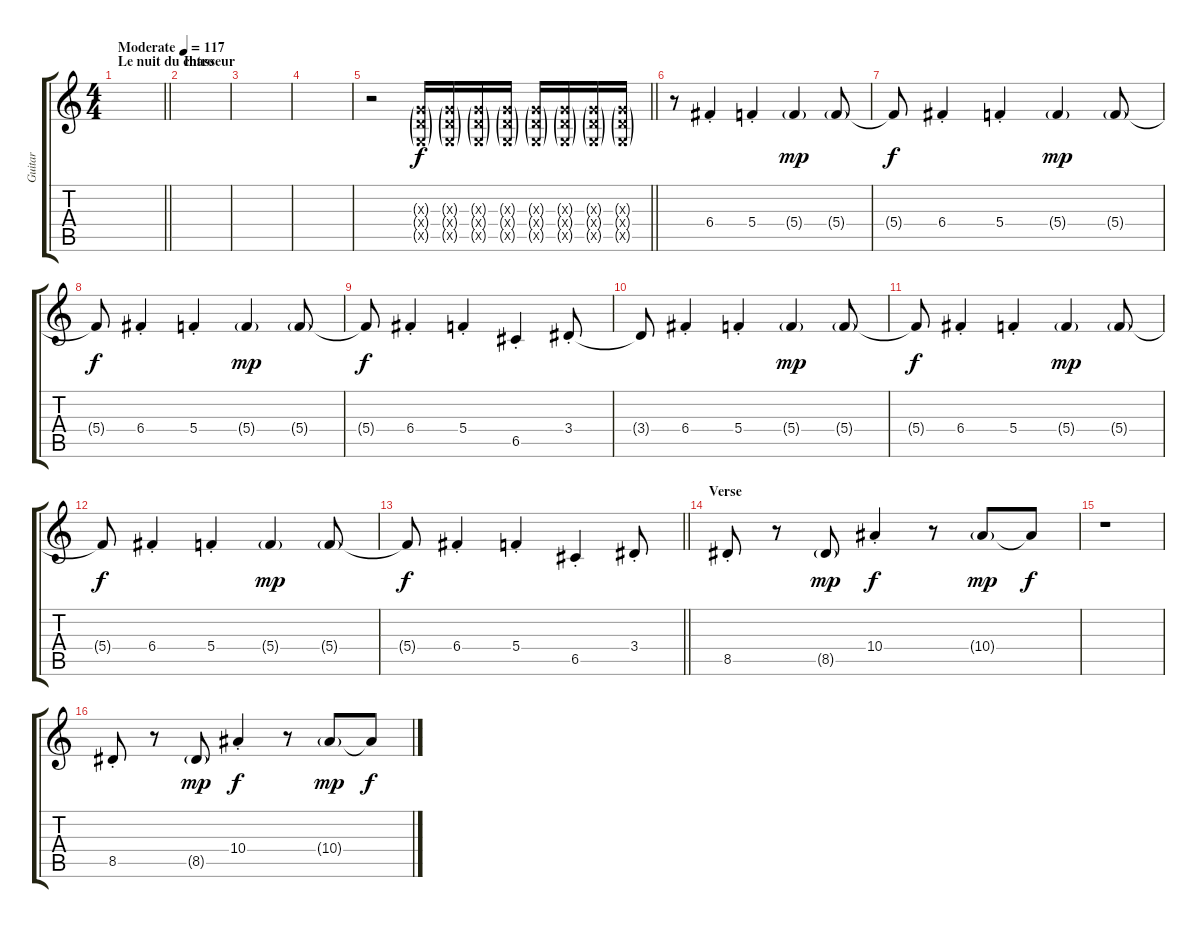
\track ("Guitar" "Guitar") {instrument distortionguitar}
\staff {score tabs}
\tuning (D4 A3 F3 C3 G2 C2) {hide}
\ts (4 4)
\section ("" "Le nuit du chasseur")
\tempo (117 "Moderate")
\clef g2
\barLineRight lightlight
\ks c
|
\section ("" "Intro")
|
|
|
\barLineRight lightlight
r.2 (2.3{g x} 2.4{g x} 0.5{g x}).16 (2.3{g x} 2.4{g x} 0.5{g x}).16 (2.3{g x} 2.4{g x} 0.5{g x}).16 (2.3{g x} 2.4{g x} 0.5{g x}).16 (2.3{g x} 2.4{g x} 0.5{g x}).16 (2.3{g x} 2.4{g x} 0.5{g x}).16 (2.3{g x} 2.4{g x} 0.5{g x}).16 (2.3{g x} 2.4{g x} 0.5{g x}).16 |
r.8 6.4{st}.4 5.4{st}.4 5.4{g}.4{dy mp} 5.4{g}.8 |
5.4{t}.8{dy f} 6.4{st}.4 5.4{st}.4 5.4{g}.4{dy mp} 5.4{g}.8 |
5.4{t}.8{dy f} 6.4{st}.4 5.4{st}.4 5.4{g}.4{dy mp} 5.4{g}.8 |
5.4{t}.8{dy f} 6.4{st}.4 5.4{st}.4 6.5{st}.4 3.4{st}.8 |
3.4{t}.8 6.4{st}.4 5.4{st}.4 5.4{g}.4{dy mp} 5.4{g}.8 |
5.4{t}.8{dy f} 6.4{st}.4 5.4{st}.4 5.4{g}.4{dy mp} 5.4{g}.8 |
5.4{t}.8{dy f} 6.4{st}.4 5.4{st}.4 5.4{g}.4{dy mp} 5.4{g}.8 |
\barLineRight lightlight
5.4{t}.8{dy f} 6.4{st}.4 5.4{st}.4 6.5{st}.4 3.4{st}.8 |
\section ("" "Verse")
8.5{st}.8 r.8 8.5{g}.8{dy mp} 10.4{st}.4{dy f} r.8 10.4{g}.8{dy mp} 10.4{t}.8{dy f} |
r.1 |
8.5{st}.8 r.8 8.5{g}.8{dy mp} 10.4{st}.4{dy f} r.8 10.4{g}.8{dy mp} 10.4{t}.8{dy f}
